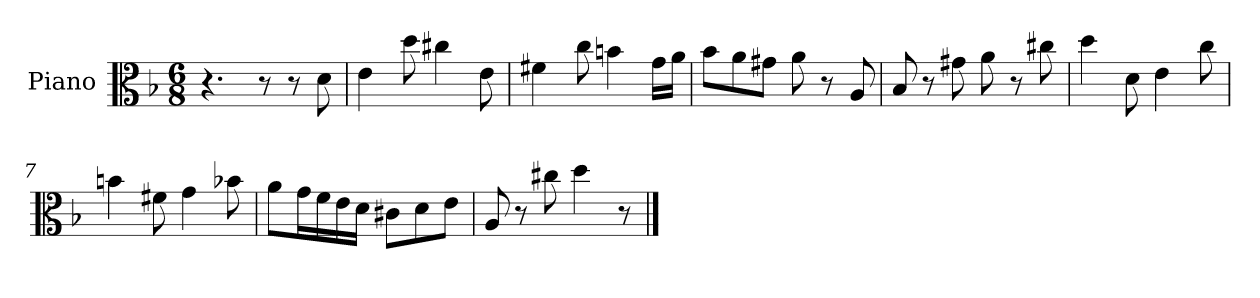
**kern
*part1
*staff1
*I"Piano
*I'Pno
*clefC3
*k[b-]
*d:
*M6/8
=1
4.r
8r
8r
8d\
=2
4e\
8dd\
4cc#X\
8e\
=3
4f#X\
8cc\
4bn\
16g\LL
16a\JJ
=4
8b-\L
8a\
8g#X\J
8a\
8r
8A/
=5
8B-/
8r
8g#X\
8a\
8r
8cc#X\
=6
4dd\
8d\
4e\
8cc\
=7
4bn\
8f#X\
4g\
8b-X\
=8
8a\L
16g\L
16f\
16e\
16d\JJ
8c#X\L
8d\
8e\J
=9
8A/
8r
8cc#X\
4dd\
8r
==
*-
